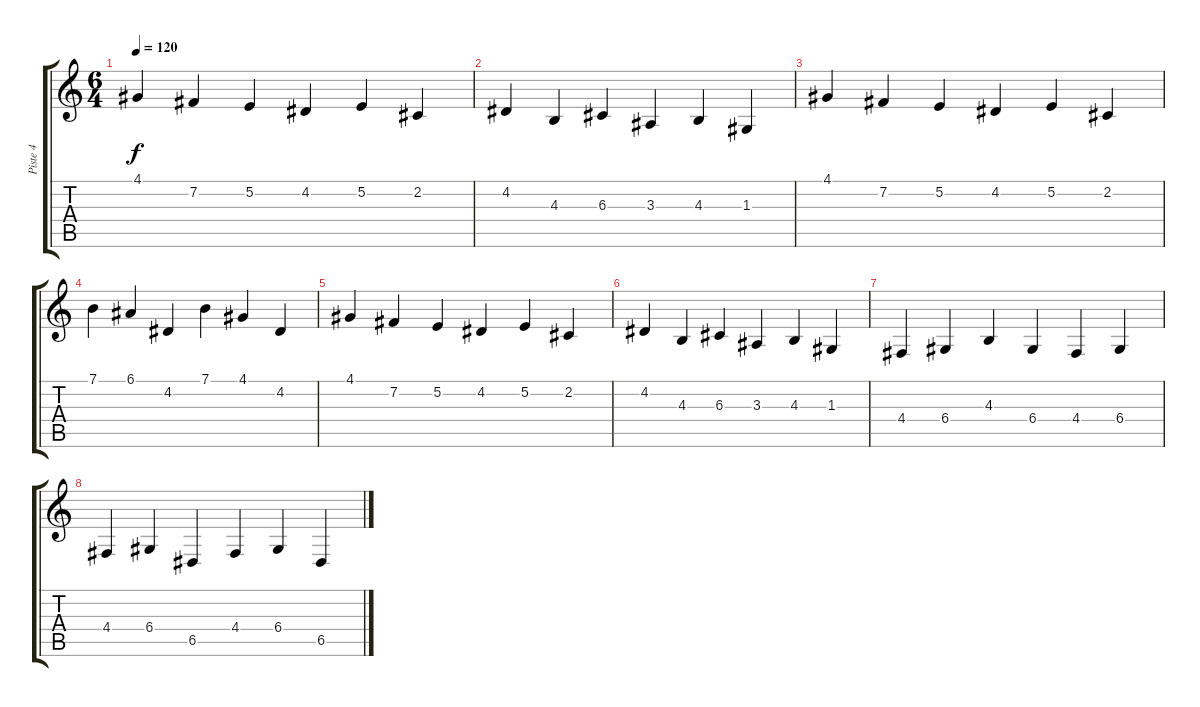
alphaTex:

\track ("Piste 4" "Piste 4") {instrument pad4choir}
\staff {score tabs}
\tuning (E4 B3 G3 D3 A2 E2) {hide}
\ts (6 4)
\tempo 120
\clef g2
\ks c
4.1.4{dy f} 7.2.4 5.2.4 4.2.4 5.2.4 2.2.4 |
4.2.4 4.3.4 6.3.4 3.3.4 4.3.4 1.3.4 |
4.1.4 7.2.4 5.2.4 4.2.4 5.2.4 2.2.4 |
7.1.4 6.1.4 4.2.4 7.1.4 4.1.4 4.2.4 |
4.1.4 7.2.4 5.2.4 4.2.4 5.2.4 2.2.4 |
4.2.4 4.3.4 6.3.4 3.3.4 4.3.4 1.3.4 |
4.4.4 6.4.4 4.3.4 6.4.4 4.4.4 6.4.4 |
4.4.4 6.4.4 6.5.4 4.4.4 6.4.4 6.5.4
